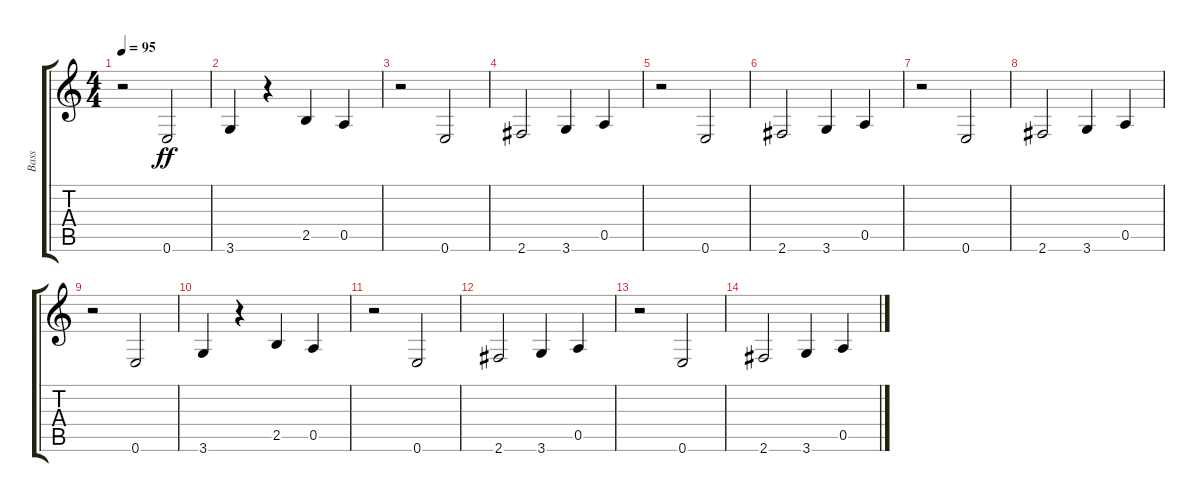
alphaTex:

\track ("Bass" "Bass") {instrument electricbassfinger}
\staff {score tabs}
\tuning (E4 B3 G3 D3 A2 E2) {hide}
\ts (4 4)
\tempo 95
\clef g2
\ks c
r.2{dy ff} 0.6.2 |
3.6.4 r.4 2.5.4 0.5.4 |
r.2 0.6.2 |
2.6.2 3.6.4 0.5.4 |
r.2 0.6.2 |
2.6.2 3.6.4 0.5.4 |
r.2 0.6.2 |
2.6.2 3.6.4 0.5.4 |
r.2 0.6.2 |
3.6.4 r.4 2.5.4 0.5.4 |
r.2 0.6.2 |
2.6.2 3.6.4 0.5.4 |
r.2 0.6.2 |
2.6.2 3.6.4 0.5.4
